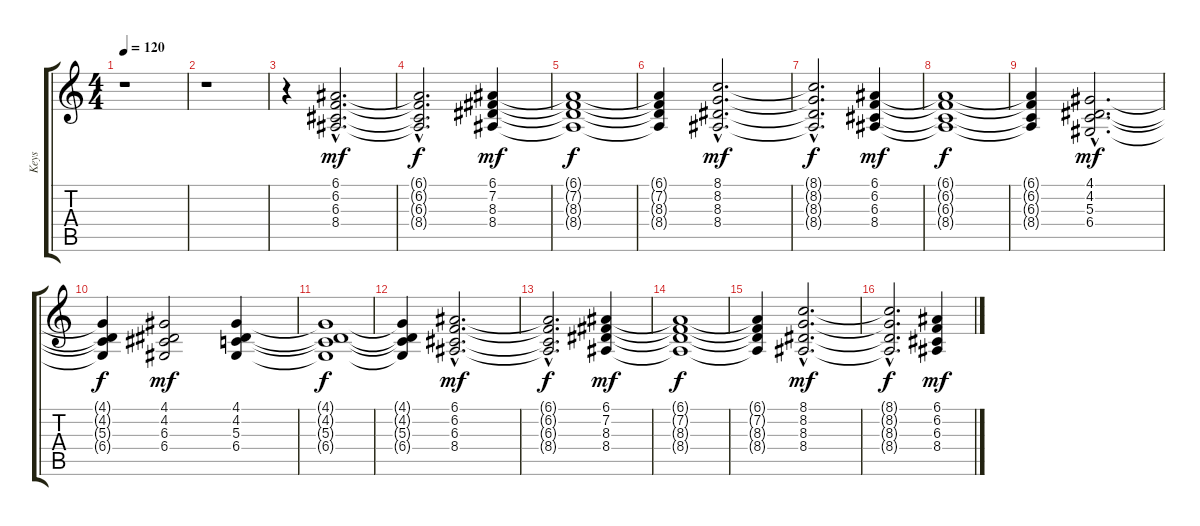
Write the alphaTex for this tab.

\track ("Keys" "Keys") {instrument pad4choir}
\staff {score tabs}
\tuning (E4 B3 G3 D3 A2 E2) {hide}
\ts (4 4)
\tempo 120
\clef g2
\ks c
r.1{dy f} |
r.1 |
r.4 (6.1{hac} 6.2{hac} 6.3{hac} 8.4{hac}).2{d dy mf balance 0 instrument overdrivenguitar} |
(6.1{hac t} 6.2{hac t} 6.3{hac t} 8.4{hac t}).2{d dy f} (6.1 7.2 8.3 8.4).4{dy mf} |
(6.1{t} 7.2{t} 8.3{t} 8.4{t}).1{dy f} |
(6.1{t} 7.2{t} 8.3{t} 8.4{t}).4 (8.1{hac} 8.2{hac} 8.3{hac} 8.4{hac}).2{d dy mf} |
(8.1{hac t} 8.2{hac t} 8.3{hac t} 8.4{hac t}).2{d dy f} (6.1 6.2 6.3 8.4).4{dy mf} |
(6.1{t} 6.2{t} 6.3{t} 8.4{t}).1{dy f} |
(6.1{t} 6.2{t} 6.3{t} 8.4{t}).4 (4.1{hac} 4.2{hac} 5.3{hac} 6.4{hac}).2{d dy mf} |
(4.1{t} 4.2{t} 5.3{t} 6.4{t}).4{dy f} (4.1 4.2 6.3 6.4).2{dy mf} (4.1 4.2 5.3 6.4).4 |
(4.1{t} 4.2{t} 5.3{t} 6.4{t}).1{dy f} |
(4.1{t} 4.2{t} 5.3{t} 6.4{t}).4 (6.1{hac} 6.2{hac} 6.3{hac} 8.4{hac}).2{d dy mf} |
(6.1{hac t} 6.2{hac t} 6.3{hac t} 8.4{hac t}).2{d dy f} (6.1 7.2 8.3 8.4).4{dy mf} |
(6.1{t} 7.2{t} 8.3{t} 8.4{t}).1{dy f} |
(6.1{t} 7.2{t} 8.3{t} 8.4{t}).4 (8.1{hac} 8.2{hac} 8.3{hac} 8.4{hac}).2{d dy mf} |
(8.1{hac t} 8.2{hac t} 8.3{hac t} 8.4{hac t}).2{d dy f} (6.1 6.2 6.3 8.4).4{dy mf}
